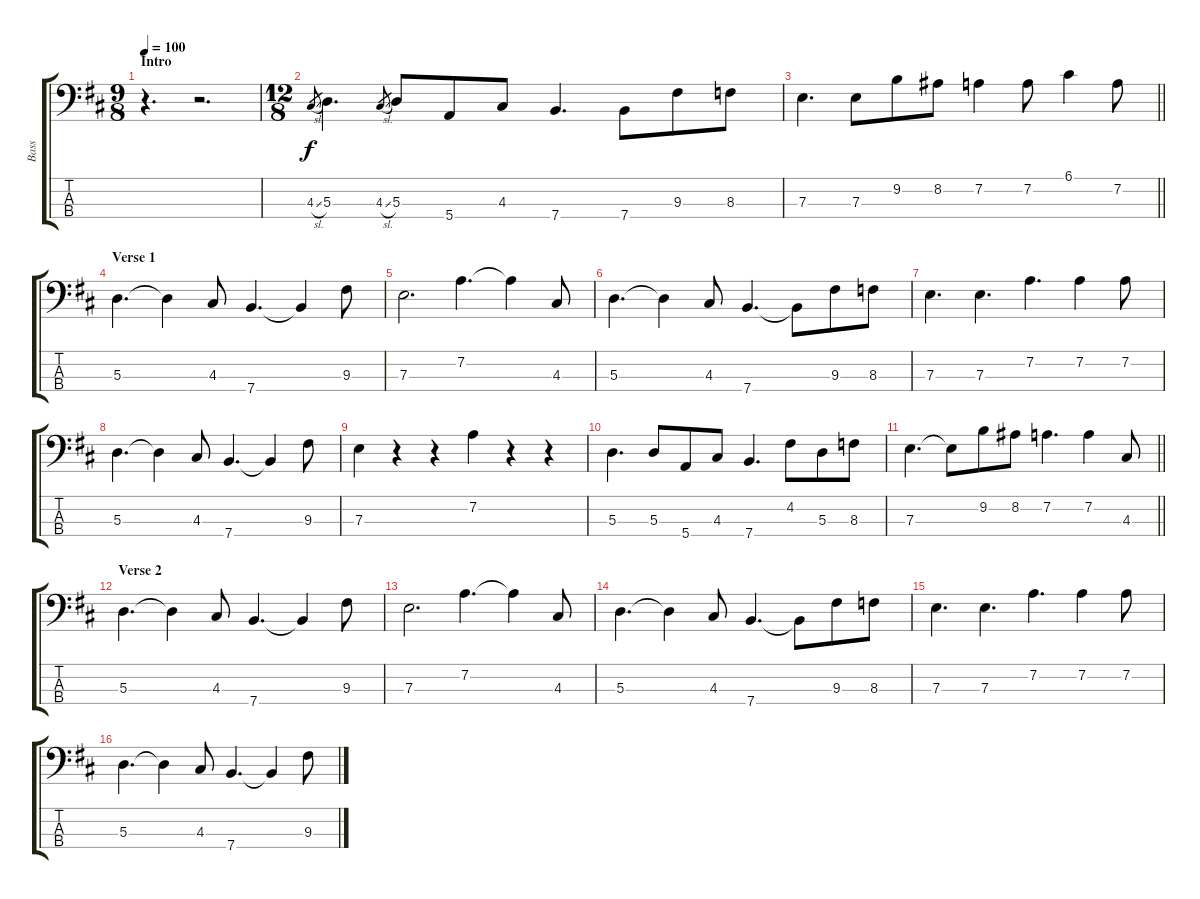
\track ("Bass" "Bass") {instrument electricbasspick}
\staff {score tabs}
\tuning (G2 D2 A1 E1) {hide}
\ts (9 8)
\section ("" "Intro")
\tempo 100
\clef f4
\ks d
r.4{d dy f instrument electricbasspick} r.2{d} |
\ts (12 8)
4.3{sl}.8{gr} 5.3.4{d} 4.3{sl}.8{gr} 5.3.8 5.4.8 4.3.8 7.4.4{d} 7.4.8 9.3.8 8.3.8 |
\barLineRight lightlight
7.3.4{d} 7.3.8 9.2.8 8.2.8 7.2.4 7.2.8 6.1.4 7.2.8 |
\section ("" "Verse 1")
5.3.4{d} 5.3{t}.4 4.3.8 7.4.4{d} 7.4{t}.4 9.3.8 |
7.3.2{d} 7.2.4{d} 7.2{t}.4 4.3.8 |
5.3.4{d} 5.3{t}.4 4.3.8 7.4.4{d} 7.4{t}.8 9.3.8 8.3.8 |
7.3.4{d} 7.3.4{d} 7.2.4{d} 7.2.4 7.2.8 |
5.3.4{d} 5.3{t}.4 4.3.8 7.4.4{d} 7.4{t}.4 9.3.8 |
7.3.4 r.4 r.4 7.2.4 r.4 r.4 |
5.3.4{d} 5.3.8 5.4.8 4.3.8 7.4.4{d} 4.2.8 5.3.8 8.3.8 |
\barLineRight lightlight
7.3.4{d} 7.3{t}.8 9.2.8 8.2.8 7.2.4{d} 7.2.4 4.3.8 |
\section ("" "Verse 2")
5.3.4{d} 5.3{t}.4 4.3.8 7.4.4{d} 7.4{t}.4 9.3.8 |
7.3.2{d} 7.2.4{d} 7.2{t}.4 4.3.8 |
5.3.4{d} 5.3{t}.4 4.3.8 7.4.4{d} 7.4{t}.8 9.3.8 8.3.8 |
7.3.4{d} 7.3.4{d} 7.2.4{d} 7.2.4 7.2.8 |
5.3.4{d} 5.3{t}.4 4.3.8 7.4.4{d} 7.4{t}.4 9.3.8
